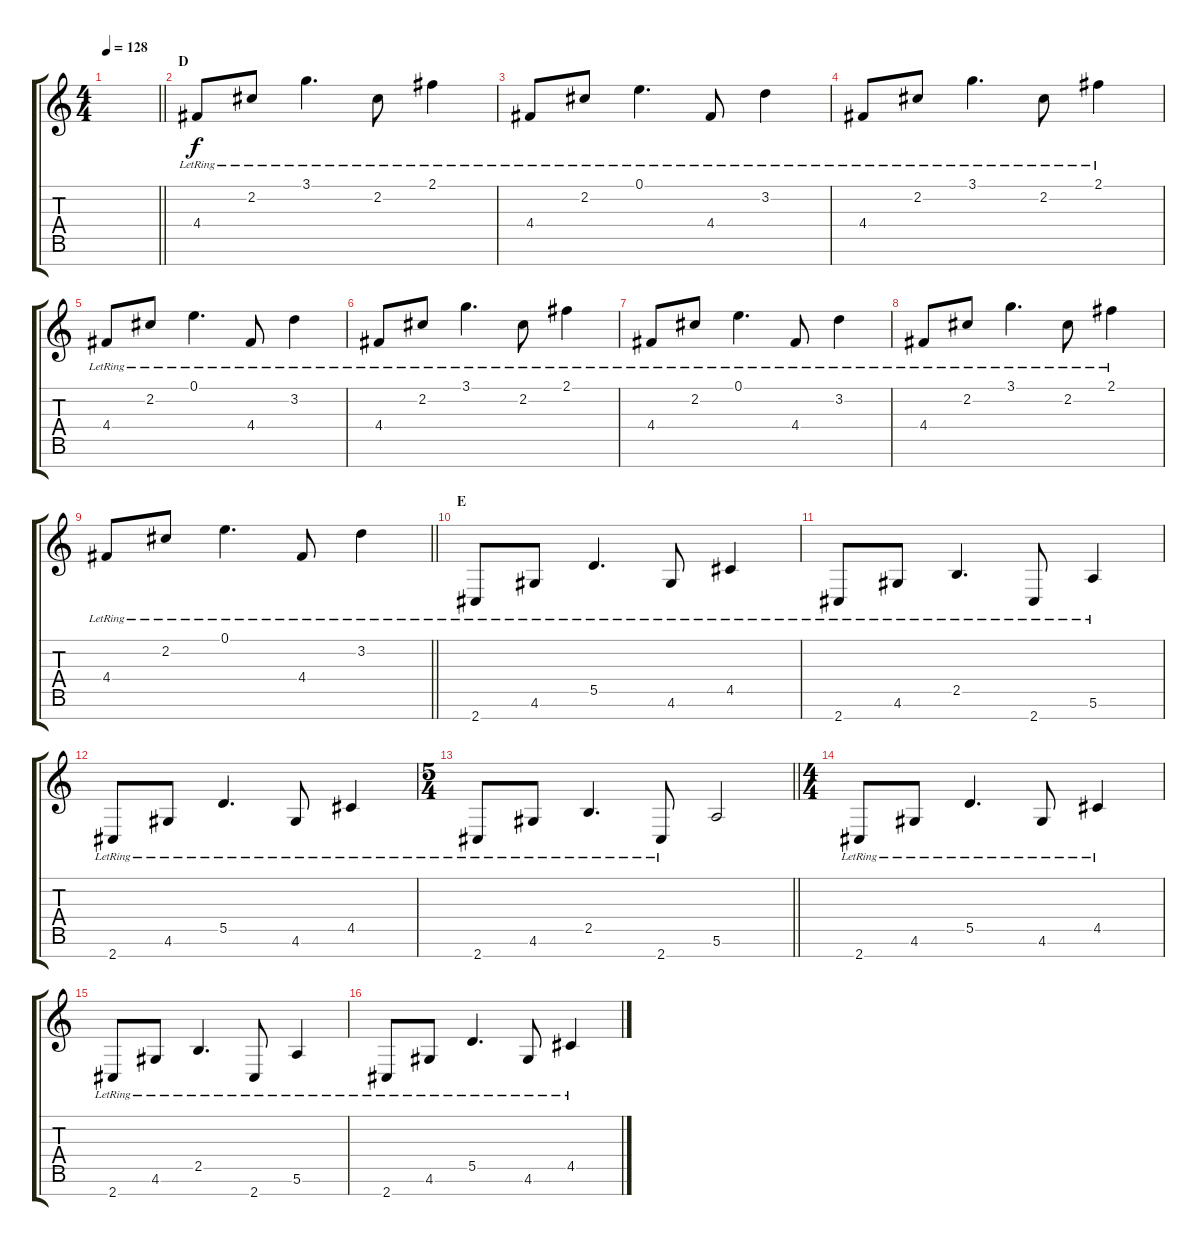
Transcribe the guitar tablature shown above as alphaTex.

\track "" {instrument distortionguitar}
\staff {score tabs}
\tuning (E4 B3 G3 D3 A2 E2 B1) {hide}
\ts (4 4)
\tempo 128
\clef g2
\barLineRight lightlight
\ks c
|
\section ("" "D")
4.4{lr}.8 2.2{lr}.8 3.1{lr}.4{d} 2.2{lr}.8 2.1{lr}.4 |
4.4{lr}.8 2.2{lr}.8 0.1{lr}.4{d} 4.4{lr}.8 3.2{lr}.4 |
4.4{lr}.8 2.2{lr}.8 3.1{lr}.4{d} 2.2{lr}.8 2.1{lr}.4 |
4.4{lr}.8 2.2{lr}.8 0.1{lr}.4{d} 4.4{lr}.8 3.2{lr}.4 |
4.4{lr}.8 2.2{lr}.8 3.1{lr}.4{d} 2.2{lr}.8 2.1{lr}.4 |
4.4{lr}.8 2.2{lr}.8 0.1{lr}.4{d} 4.4{lr}.8 3.2{lr}.4 |
4.4{lr}.8 2.2{lr}.8 3.1{lr}.4{d} 2.2{lr}.8 2.1{lr}.4 |
\barLineRight lightlight
4.4{lr}.8 2.2{lr}.8 0.1{lr}.4{d} 4.4{lr}.8 3.2{lr}.4 |
\section ("" "E")
2.7{lr}.8 4.6{lr}.8 5.5{lr}.4{d} 4.6{lr}.8 4.5{lr}.4 |
2.7{lr}.8 4.6{lr}.8 2.5{lr}.4{d} 2.7{lr}.8 5.6{lr}.4 |
2.7{lr}.8 4.6{lr}.8 5.5{lr}.4{d} 4.6{lr}.8 4.5{lr}.4 |
\ts (5 4)
\barLineRight lightlight
2.7{lr}.8 4.6{lr}.8 2.5{lr}.4{d} 2.7{lr}.8 5.6.2 |
\ts (4 4)
2.7{lr}.8 4.6{lr}.8 5.5{lr}.4{d} 4.6{lr}.8 4.5{lr}.4 |
2.7{lr}.8 4.6{lr}.8 2.5{lr}.4{d} 2.7{lr}.8 5.6{lr}.4 |
2.7{lr}.8 4.6{lr}.8 5.5{lr}.4{d} 4.6{lr}.8 4.5{lr}.4
